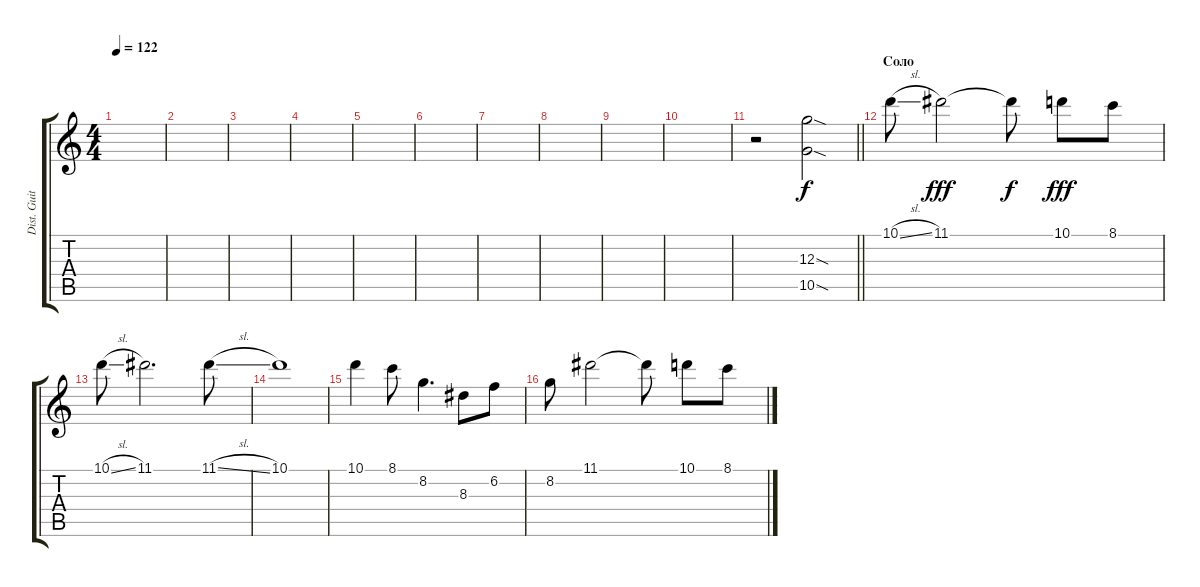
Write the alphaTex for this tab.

\track ("Dist. Guitar (R)" "Dist. Guit") {instrument distortionguitar}
\staff {score tabs}
\tuning (E4 B3 G3 D3 A2 E2) {hide}
\ts (4 4)
\tempo 122
\clef g2
\ks c
|
|
|
|
|
|
|
|
|
|
\barLineRight lightlight
r.2 (12.3{sod} 10.5{sod}).2 |
\section ("" "Соло")
10.1{sl}.8{dy f} 11.1.2{dy fff} 11.1{t}.8{dy f} 10.1.8{dy fff} 8.1.8 |
10.1{sl}.8 11.1.2{d} 11.1{sl}.8 |
10.1.1 |
10.1.4 8.1.8 8.2.4{d} 8.3.8 6.2.8 |
8.2.8 11.1.2 11.1{t}.8 10.1.8 8.1.8
